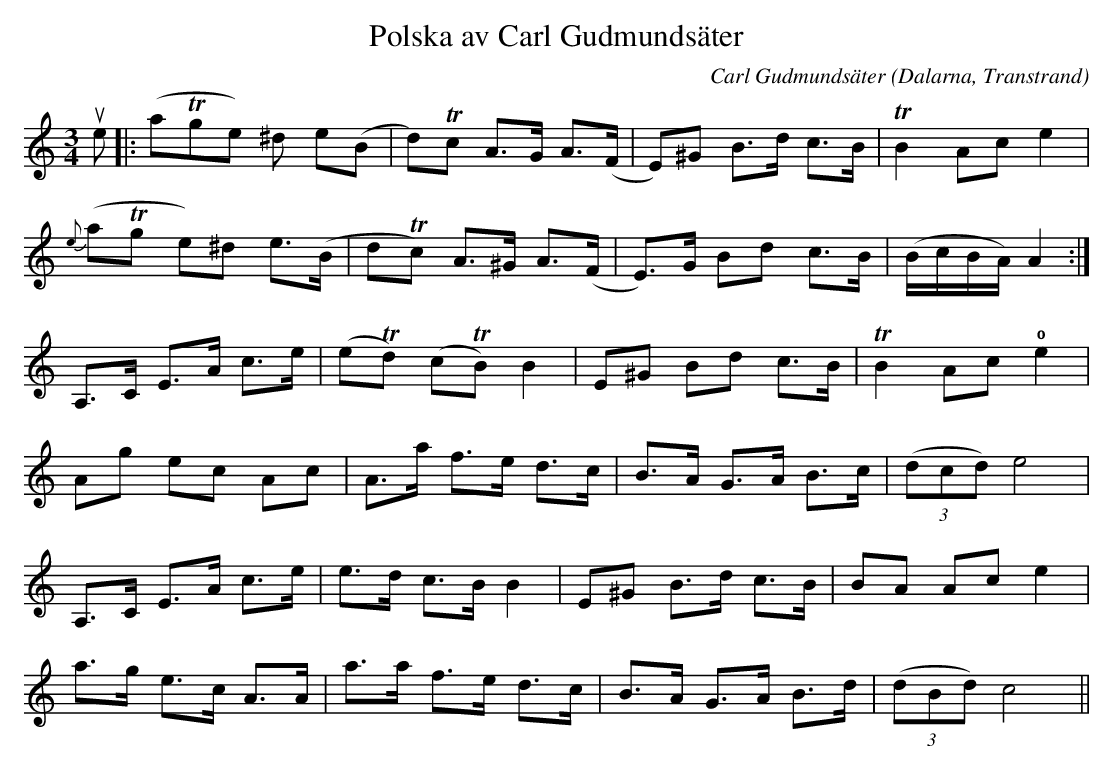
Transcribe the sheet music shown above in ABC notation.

X:1
T:Polska av Carl Gudmundsäter
C:Carl Gudmundsäter
O:Dalarna, Transtrand
M:3/4
L:1/8
K:Am
ue|:(aTge) ^d e(B|d)Tc A>G A>(F|E)^G B>d c>B | TB2 Ac e2|
{e}(aTg e)^d e>(B|dTc) A>^G A>(F|E)>G Bd c>B | (B/c/B/A/) A2 :|
A,>C E>A c>e|(eTd) (cTB) B2 | E^G Bd c>B | TB2 Ac !0!e2|
Ag ec Ac | A>a f>e d>c | B>A G>A B>c|(3 (dcd) e4|
A,>C E>A c>e|e>d c>B B2|E^G B>d c>B|BA Ac e2|
a>g e>c A>A|a>a f>e d>c|B>A G>A B>d|(3 (dBd) c4||
